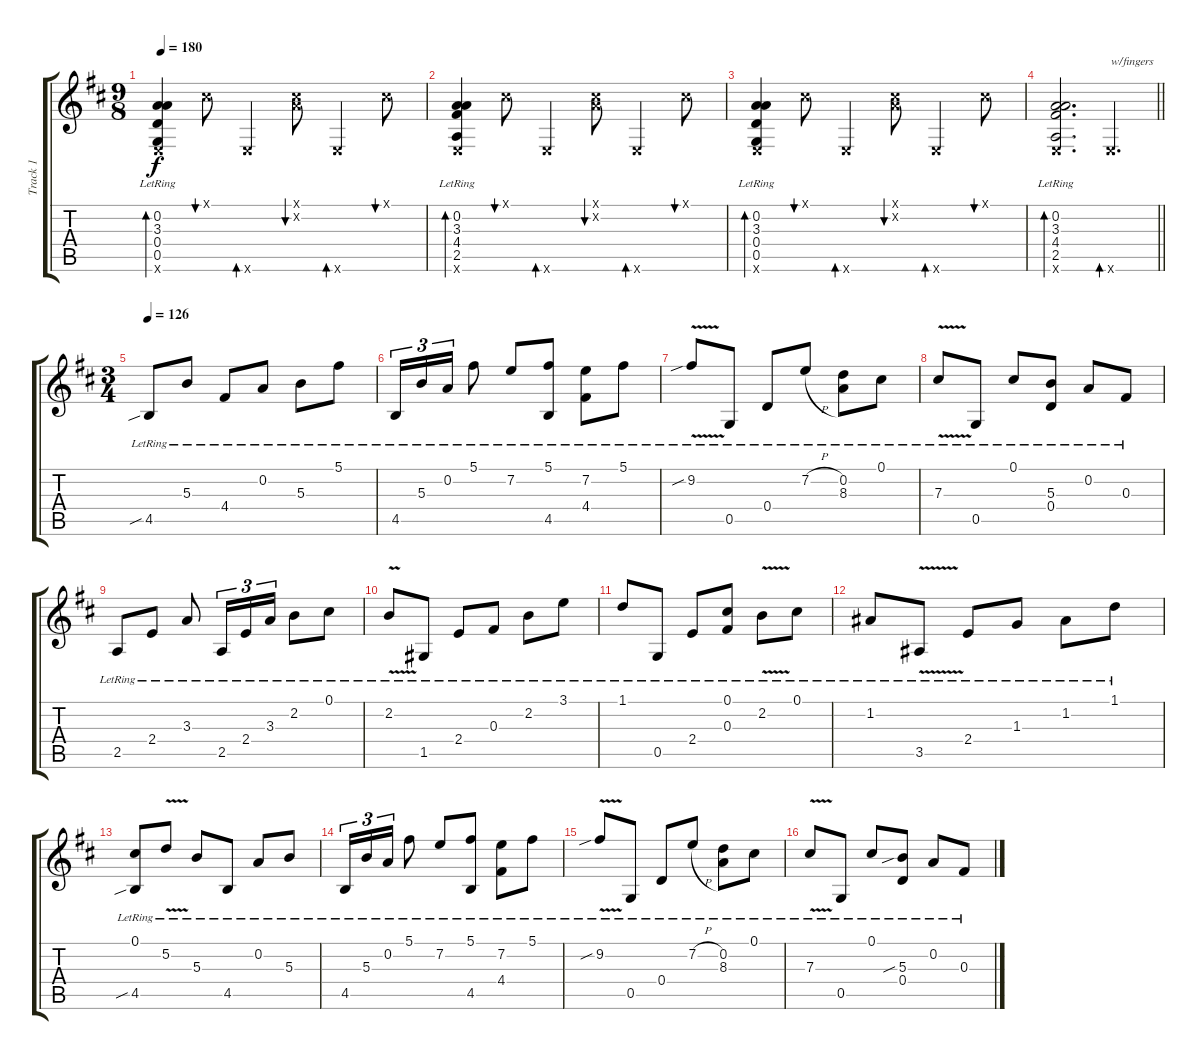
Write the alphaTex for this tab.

\track ("Track 1" "Track 1") {instrument acousticguitarsteel}
\staff {score tabs}
\tuning (Db4 A3 Gb3 D3 G2 E2) {hide}
\ts (9 8)
\tempo 180
\clef g2
\ks bminor
(0.2{lr} 3.3{lr} 0.4{lr} 0.5{lr} 0.6{x}).4{bd 120 dy f} 0.1{x}.8{bu 120} 0.6{x}.4{bd 120} (0.1{x} 0.2{x}).8{bu 120} 0.6{x}.4{bd 120} 0.1{x}.8{bu 120} |
(0.2{lr} 3.3{lr} 4.4{lr} 2.5{lr} 0.6{x}).4{bd 60} 0.1{x}.8{bu 120} 0.6{x}.4{bd 120} (0.1{x} 0.2{x}).8{bu 120} 0.6{x}.4{bd 120} 0.1{x}.8{bu 120} |
(0.2{lr} 3.3{lr} 0.4{lr} 0.5{lr} 0.6{x}).4{bd 60} 0.1{x}.8{bu 120} 0.6{x}.4{bd 120} (0.1{x} 0.2{x}).8{bu 120} 0.6{x}.4{bd 120} 0.1{x}.8{bu 120} |
\barLineRight lightlight
(0.2{lr} 3.3{lr} 4.4{lr} 2.5{lr} 0.6{x}).2{d bd 60} 0.6{x}.4{d bd 120 txt "w/fingers"} |
\ts (3 4)
\tempo 126
4.5{sib lr}.8 5.3{lr}.8 4.4{lr}.8 0.2{lr}.8 5.3{lr}.8 5.1{lr}.8 |
4.5{lr}.16{tu (3 2)} 5.3{lr}.16{tu (3 2)} 0.2{lr}.16{tu (3 2)} 5.1{lr}.8 7.2{lr}.8 (5.1{lr} 4.5{lr}).8 (7.2{lr} 4.4{lr}).8 5.1{lr}.8 |
9.2{v sib lr}.8 0.5{lr}.8 0.4{lr}.8 7.2{h lr}.8 (0.2{lr} 8.3{lr}).8 0.1{lr}.8 |
7.3{v lr}.8 0.5{lr}.8 0.1{lr}.8 (5.3{lr} 0.4{lr}).8 0.2{lr}.8 0.3{lr}.8 |
2.5{lr}.8 2.4{lr}.8 3.3{lr}.8 2.5{lr}.16{tu (3 2)} 2.4{lr}.16{tu (3 2)} 3.3{lr}.16{tu (3 2)} 2.2{lr}.8 0.1{lr}.8 |
2.2{v lr}.8 1.5{lr}.8 2.4{lr}.8 0.3{lr}.8 2.2{lr}.8 3.1{lr}.8 |
1.1{lr}.8 0.5{lr}.8 2.4{lr}.8 (0.1{lr} 0.3{lr}).8 2.2{v lr}.8 0.1{lr}.8 |
1.2{lr}.8 3.5{v lr}.8 2.4{lr}.8 1.3{lr}.8 1.2{lr}.8 1.1{lr}.8 |
(0.1{lr} 4.5{sib lr}).8 5.2{v lr}.8 5.3{lr}.8 4.5{lr}.8 0.2{lr}.8 5.3{lr}.8 |
4.5{lr}.16{tu (3 2)} 5.3{lr}.16{tu (3 2)} 0.2{lr}.16{tu (3 2)} 5.1{lr}.8 7.2{lr}.8 (5.1{lr} 4.5{lr}).8 (7.2{lr} 4.4{lr}).8 5.1{lr}.8 |
9.2{v sib lr}.8 0.5{lr}.8 0.4{lr}.8 7.2{h lr}.8 (0.2 8.3{lr}).8 0.1{lr}.8 |
7.3{v lr}.8 0.5{lr}.8 0.1{lr}.8 (5.3{sib lr} 0.4{lr}).8 0.2{lr}.8 0.3{lr}.8
